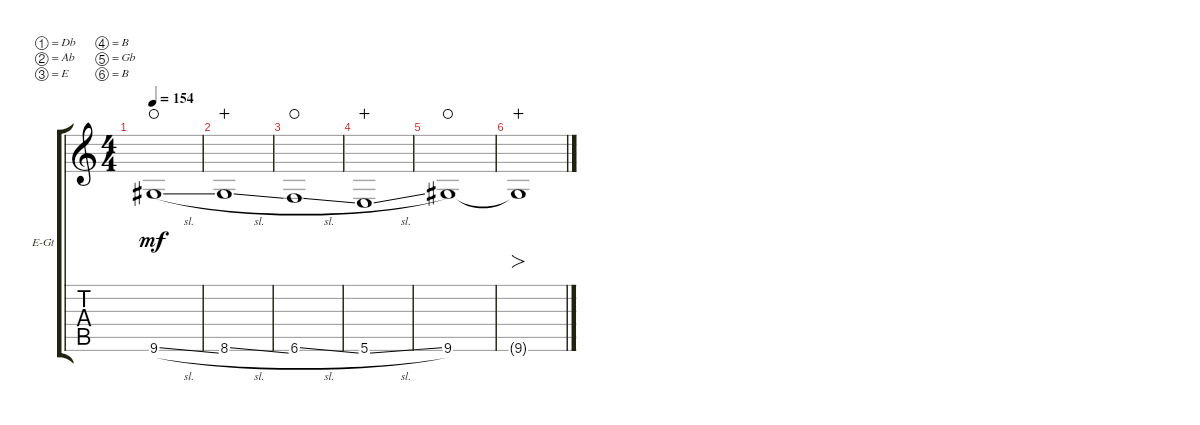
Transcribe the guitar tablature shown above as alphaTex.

\defaultSystemsLayout 4
\bracketExtendMode groupsimilarinstruments
\firstSystemTrackNameOrientation horizontal
\otherSystemsTrackNameOrientation horizontal
\track ("Effect" "E-Gt") {instrument distortionguitar}
\staff {score tabs}
\tuning (Db4 Ab3 E3 B2 Gb2 B1)
\ts (4 4)
\tempo 154
\clef g2
\scale
0.333333
\ks c
9.6{sl}.1{dy mf waho} |
\scale
0.333333 8.6{sl}.1{wahc} |
\scale
0.333333 6.6{sl}.1{waho} |
\scale
0.333333 5.6{sl}.1{wahc} |
\scale
0.333333 9.6.1{waho} |
\scale
0.333333 9.6{t}.1{fo wahc} |
\scale
0.333333 |
\scale
0.333333 |
\scale
0.333333
